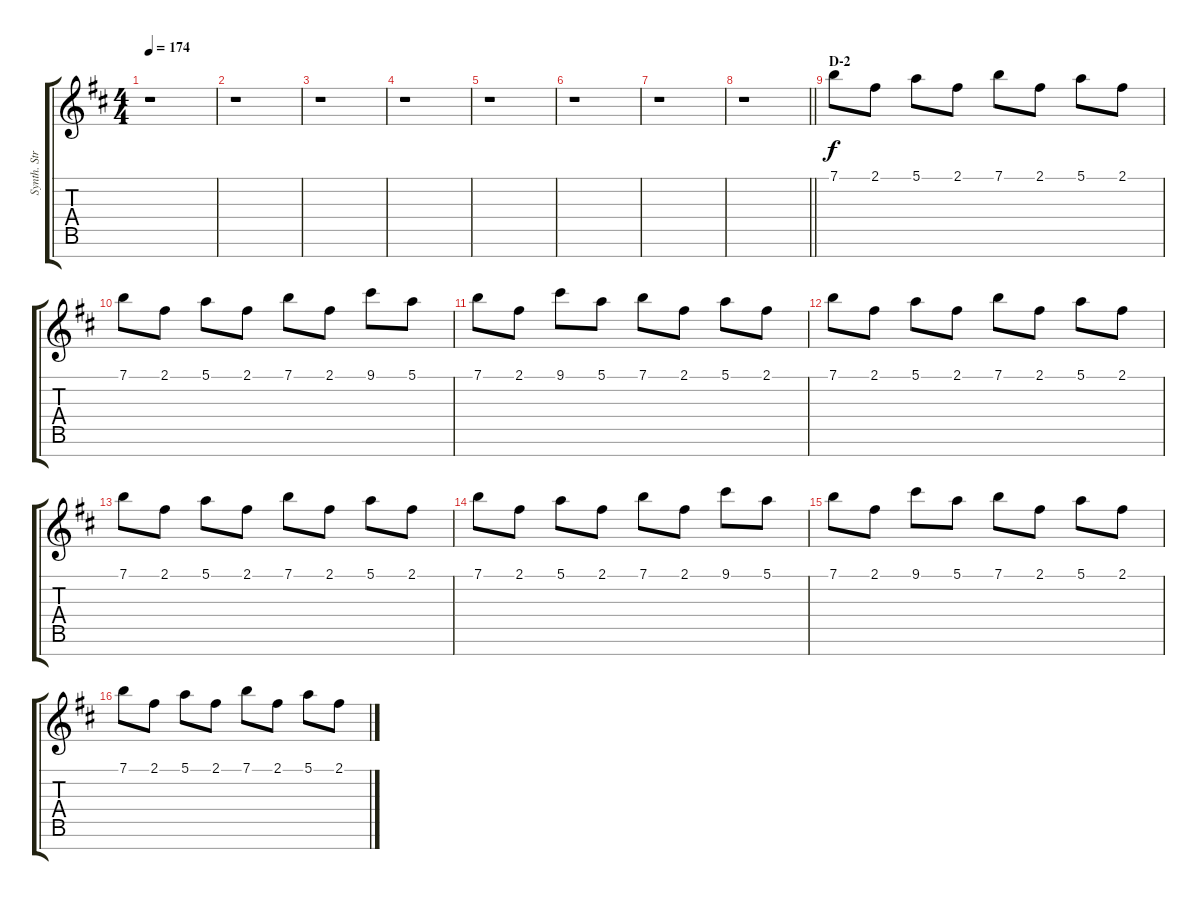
\track ("Synth. Strings" "Synth. Str") {instrument stringensemble1}
\staff {score tabs}
\tuning (E5 B4 G4 D4 A3 E3 B2) {hide}
\ts (4 4)
\tempo 174
\clef g2
\ks bminor
r.1{dy f} |
r.1 |
r.1 |
r.1 |
r.1 |
r.1 |
r.1 |
\barLineRight lightlight
r.1 |
\section ("" "D-2")
7.1.8 2.1.8 5.1.8 2.1.8 7.1.8 2.1.8 5.1.8 2.1.8 |
7.1.8 2.1.8 5.1.8 2.1.8 7.1.8 2.1.8 9.1.8 5.1.8 |
7.1.8 2.1.8 9.1.8 5.1.8 7.1.8 2.1.8 5.1.8 2.1.8 |
7.1.8 2.1.8 5.1.8 2.1.8 7.1.8 2.1.8 5.1.8 2.1.8 |
7.1.8 2.1.8 5.1.8 2.1.8 7.1.8 2.1.8 5.1.8 2.1.8 |
7.1.8 2.1.8 5.1.8 2.1.8 7.1.8 2.1.8 9.1.8 5.1.8 |
7.1.8 2.1.8 9.1.8 5.1.8 7.1.8 2.1.8 5.1.8 2.1.8 |
7.1.8 2.1.8 5.1.8 2.1.8 7.1.8 2.1.8 5.1.8 2.1.8
